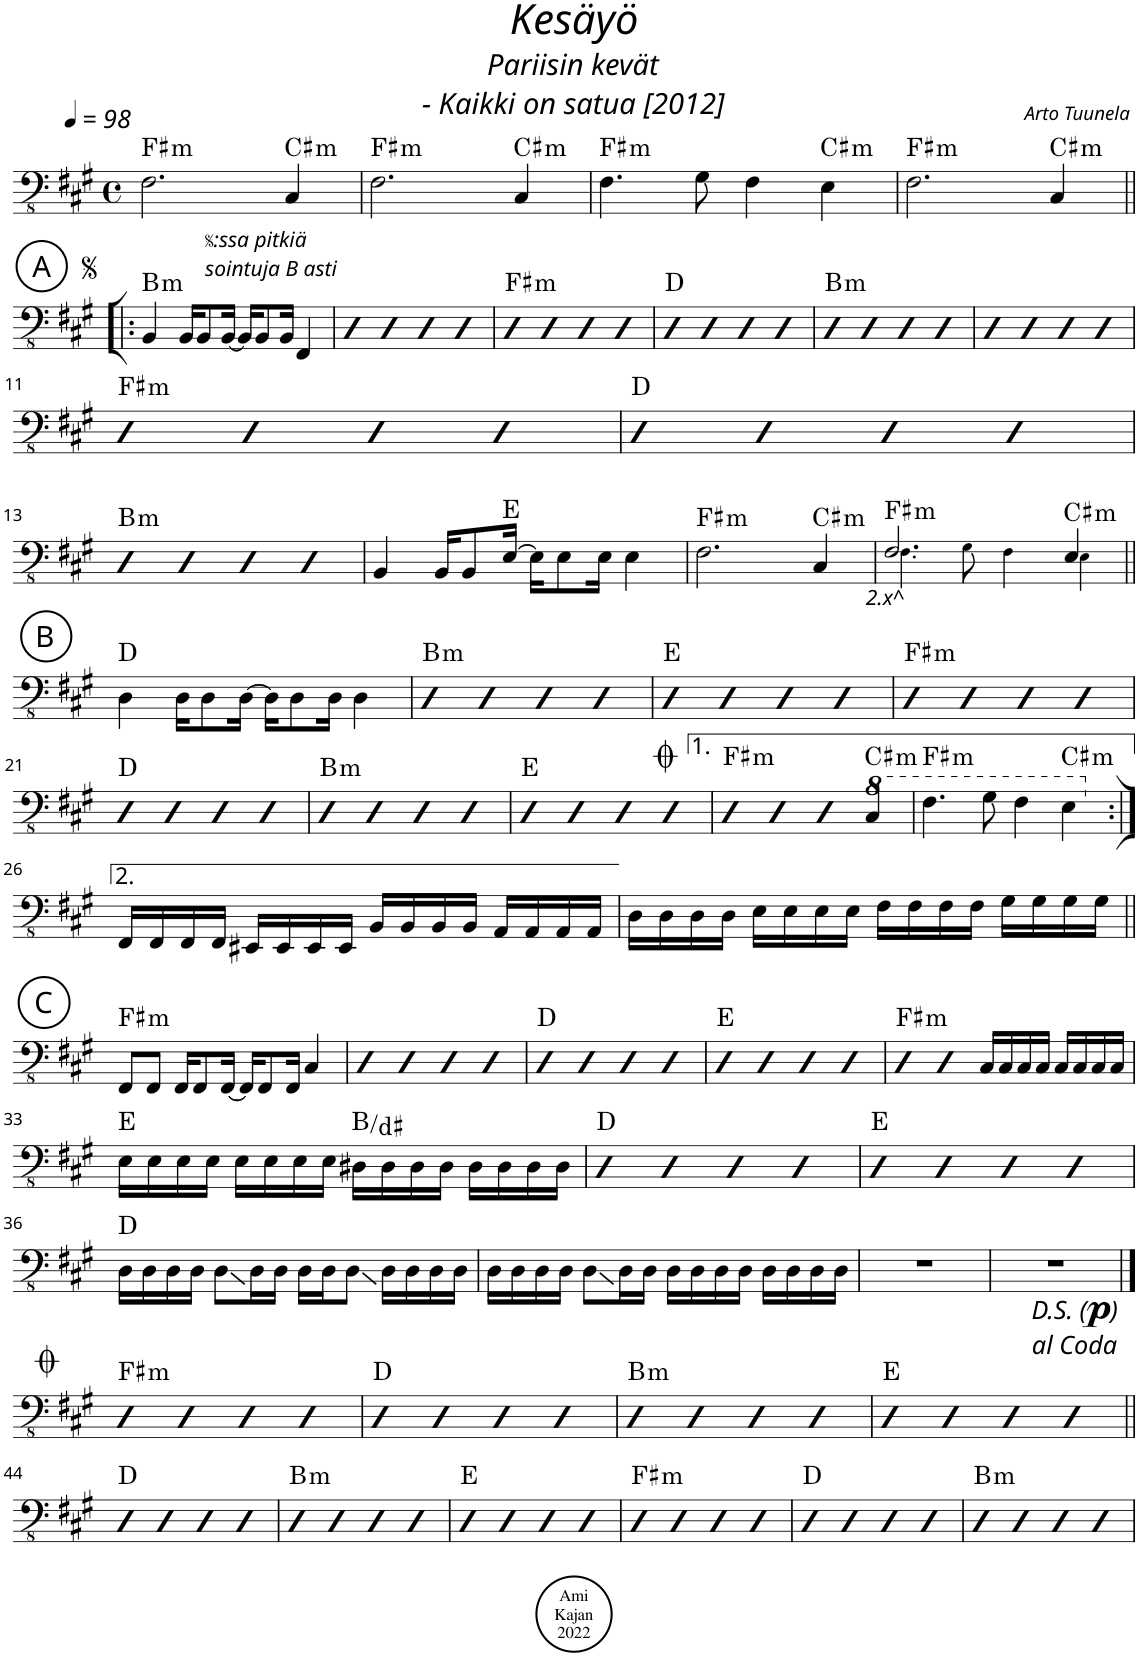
**kern	**harte
*part1	*part1
*staff1	*
*I"Acoustic Bass	*
*I'Bass	*
*clefFv4	*
*k[f#c#g#]	*
*M4/4	*
*met(c)	*
*MM98	*
=1	=1
!	!LO:H:kt=m
2.FF#\	F#:min
!	!LO:H:kt=m
4CC#/	C#:min
=2	=2
!	!LO:H:kt=m
2.FF#\	F#:min
!	!LO:H:kt=m
4CC#/	C#:min
=3	=3
!	!LO:H:kt=m
4.FF#\	F#:min
8GG#\	.
4FF#\	.
!	!LO:H:kt=m
4EE\	C#:min
=4	=4
!	!LO:H:kt=m
2.FF#\	F#:min
!	!LO:H:kt=m
4CC#/	C#:min
!!LO:LB:g=z
!!LO:REH:place=s1:a:cj:enc=circle:fs=14:t=A
=5!|:	=5!|:
!	!LO:H:kt=m
4BBB/	B:min
16BBB/KL	.
!LO:TX:a:t=&colon;ssa pitkiä	!
!LO:TX:a:t=sointuja B asti	!
8BBB/	.
[16BBB/Jk	.
16BBB/KL]	.
8BBB/	.
16BBB/Jk	.
4FFF#/	.
=6	=6
4BBB	.
4BBB	.
4BBB	.
4BBB	.
=7	=7
!	!LO:H:kt=m
4BBB	F#:min
4BBB	.
4BBB	.
4BBB	.
=8	=8
4BBB	D:maj
4BBB	.
4BBB	.
4BBB	.
=9	=9
!	!LO:H:kt=m
4BBB	B:min
4BBB	.
4BBB	.
4BBB	.
=10	=10
4BBB	.
4BBB	.
4BBB	.
4BBB	.
!!LO:LB:g=z
=11	=11
!	!LO:H:kt=m
4BBB	F#:min
4BBB	.
4BBB	.
4BBB	.
=12	=12
4BBB	D:maj
4BBB	.
4BBB	.
4BBB	.
!!LO:LB:g=z
=13	=13
!	!LO:H:kt=m
4BBB	B:min
4BBB	.
4BBB	.
4BBB	.
=14	=14
4BBB/	.
16BBB/KL	.
8BBB/	.
[16EE/Jk	E:maj
16EE\KL]	.
8EE\	.
16EE\Jk	.
4EE\	.
=15	=15
!	!LO:H:kt=m
2.FF#\	F#:min
!	!LO:H:kt=m
4CC#/	C#:min
=16	=16
*^	*
!LO:TX:b:i:t=2.x^	!	!LO:H:kt=m
2.FF#/	4.FF#!\	F#:min
.	8GG#!\	.
.	4FF#!\	.
!	!	!LO:H:kt=m
4EE/	4EE!\	C#:min
*v	*v	*
!!LO:LB:g=z
!!LO:REH:place=s1:a:cj:enc=circle:fs=14:t=B
=17||	=17||
4DD\	D:maj
16DD\KL	.
8DD\	.
[16DD\Jk	.
16DD\KL]	.
8DD\	.
16DD\Jk	.
4DD\	.
=18	=18
!	!LO:H:kt=m
4BBB	B:min
4BBB	.
4BBB	.
4BBB	.
=19	=19
4BBB	E:maj
4BBB	.
4BBB	.
4BBB	.
=20	=20
!	!LO:H:kt=m
4BBB	F#:min
4BBB	.
4BBB	.
4BBB	.
!!LO:LB:g=z
=21	=21
4BBB	D:maj
4BBB	.
4BBB	.
4BBB	.
=22	=22
!	!LO:H:kt=m
4BBB	B:min
4BBB	.
4BBB	.
4BBB	.
=23	=23
4BBB	E:maj
4BBB	.
4BBB	.
4BBB	.
=24	=24
!	!LO:H:kt=m
4BBB	F#:min
4BBB	.
4BBB	.
*8va	*
!	!LO:H:kt=m
4C#/	C#:min
=25	=25
!	!LO:H:kt=m
4.F#\	F#:min
8G#\	.
4F#\	.
!	!LO:H:kt=m
4E\	C#:min
!!LO:LB:g=z
=26:|!	=26:|!
*X8va	*
16FFF#/LL	.
16FFF#/	.
16FFF#/	.
16FFF#/JJ	.
16EEE#X/LL	.
16EEE#/	.
16EEE#/	.
16EEE#/JJ	.
16BBB/LL	.
16BBB/	.
16BBB/	.
16BBB/JJ	.
16AAA/LL	.
16AAA/	.
16AAA/	.
16AAA/JJ	.
=27	=27
16DD\LL	.
16DD\	.
16DD\	.
16DD\JJ	.
16EE\LL	.
16EE\	.
16EE\	.
16EE\JJ	.
16FF#\LL	.
16FF#\	.
16FF#\	.
16FF#\JJ	.
16GG#\LL	.
16GG#\	.
16GG#\	.
16GG#\JJ	.
!!LO:LB:g=z
!!LO:REH:place=s1:a:cj:enc=circle:fs=14:t=C
=28||	=28||
!	!LO:H:kt=m
8FFF#/L	F#:min
8FFF#/J	.
16FFF#/KL	.
8FFF#/	.
[16FFF#/Jk	.
16FFF#/KL]	.
8FFF#/	.
16FFF#/Jk	.
4CC#/	.
=29	=29
4BBB	.
4BBB	.
4BBB	.
4BBB	.
=30	=30
4BBB	D:maj
4BBB	.
4BBB	.
4BBB	.
=31	=31
4BBB	E:maj
4BBB	.
4BBB	.
4BBB	.
=32	=32
!	!LO:H:kt=m
4BBB	F#:min
4BBB	.
16CC#/LL	.
16CC#/	.
16CC#/	.
16CC#/JJ	.
16CC#/LL	.
16CC#/	.
16CC#/	.
16CC#/JJ	.
!!LO:LB:g=z
=33	=33
16EE\LL	E:maj
16EE\	.
16EE\	.
16EE\JJ	.
16EE\LL	.
16EE\	.
16EE\	.
16EE\JJ	.
16DD#X\LL	B:maj/3
16DD#\	.
16DD#\	.
16DD#\JJ	.
16DD#\LL	.
16DD#\	.
16DD#\	.
16DD#\JJ	.
=34	=34
4BBB	D:maj
4BBB	.
4BBB	.
4BBB	.
=35	=35
4BBB	E:maj
4BBB	.
4BBB	.
4BBB	.
!!LO:LB:g=z
=36	=36
16DD\LL	D:maj
16DD\	.
16DD\	.
16DD\JJ	.
8DD\L	.
16DD\L	.
16DD\JJ	.
16DD\LL	.
16DD\J	.
8DD\J	.
16DD\LL	.
16DD\	.
16DD\	.
16DD\JJ	.
=37	=37
16DD\LL	.
16DD\	.
16DD\	.
16DD\JJ	.
8DD\L	.
16DD\L	.
16DD\JJ	.
16DD\LL	.
16DD\	.
16DD\	.
16DD\JJ	.
16DD\LL	.
16DD\	.
16DD\	.
16DD\JJ	.
=38	=38
1r	.
=39	=39
1r	.
!LO:TX:b:t=<i>D.S. (</i><font face="ScoreText"/><i><font face="Vulf Mono Code"/>)\nal Coda</i>	!
!!LO:LB:g=z
==40	==40
!	!LO:H:kt=m
4BBB	F#:min
4BBB	.
4BBB	.
4BBB	.
=41	=41
4BBB	D:maj
4BBB	.
4BBB	.
4BBB	.
=42	=42
!	!LO:H:kt=m
4BBB	B:min
4BBB	.
4BBB	.
4BBB	.
=43	=43
4BBB	E:maj
4BBB	.
4BBB	.
4BBB	.
!!LO:LB:g=z
=44||	=44||
4BBB	D:maj
4BBB	.
4BBB	.
4BBB	.
=45	=45
!	!LO:H:kt=m
4BBB	B:min
4BBB	.
4BBB	.
4BBB	.
=46	=46
4BBB	E:maj
4BBB	.
4BBB	.
4BBB	.
=47	=47
!	!LO:H:kt=m
4BBB	F#:min
4BBB	.
4BBB	.
4BBB	.
=48	=48
4BBB	D:maj
4BBB	.
4BBB	.
4BBB	.
=49	=49
!	!LO:H:kt=m
4BBB	B:min
4BBB	.
4BBB	.
4BBB	.
=	=
*-	*-
